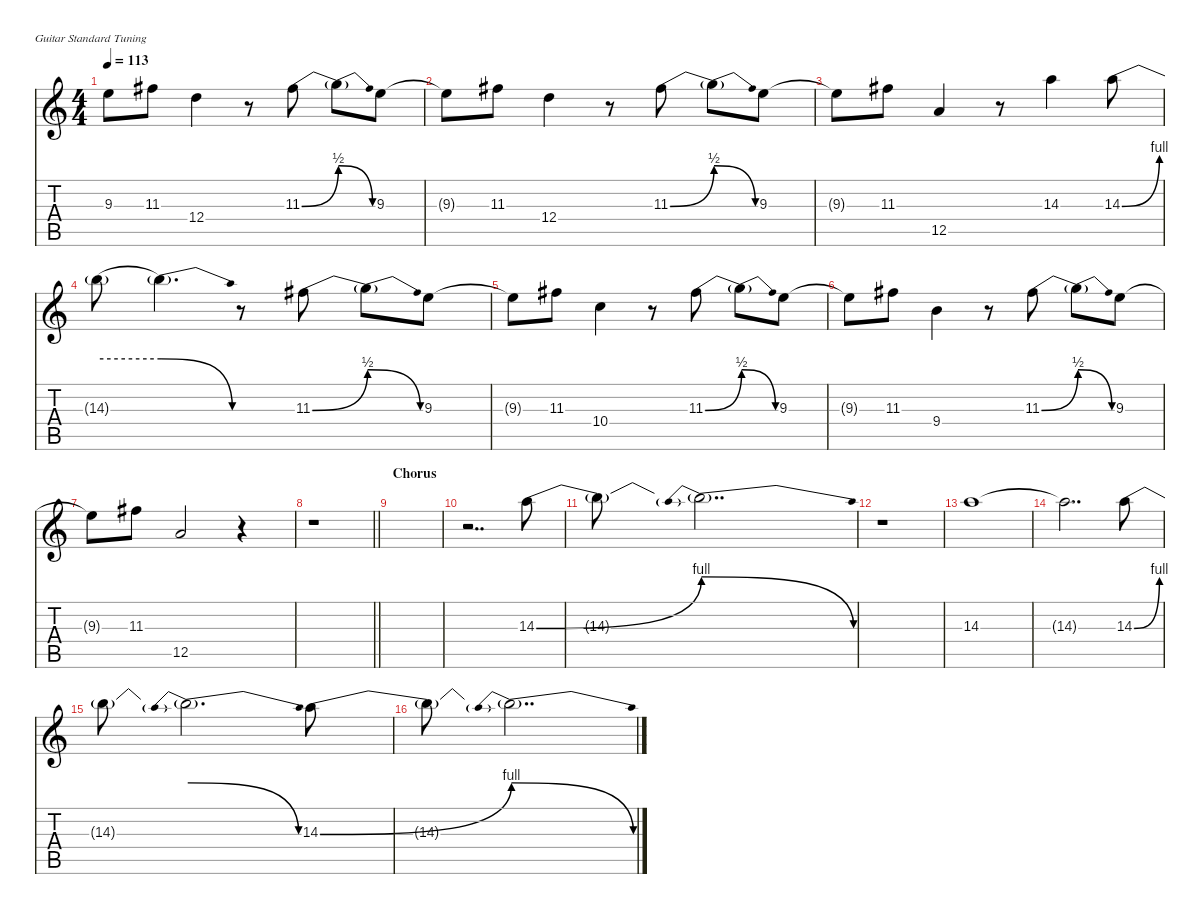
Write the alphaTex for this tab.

\defaultSystemsLayout 4
\hideDynamics
\bracketExtendMode nobrackets
\singleTrackTrackNamePolicy hidden
\multiTrackTrackNamePolicy hidden
\firstSystemTrackNameMode fullname
\firstSystemTrackNameOrientation horizontal
\otherSystemsTrackNameOrientation horizontal
\track ("Guitar (rythm clean)" "el.guit.") {instrument overdrivenguitar}
\staff {score tabs}
\tuning (E4 B3 G3 D3 A2 E2)
\ts (4 4)
\tempo 113
\clef g2
\ks c
9.3{t}.8{dy mf beam Down} 11.3{acc #}.8{beam Down} 12.4.4{beam Down} r.8{beam Down} 11.3{be (bend 0 0 16.2 2) acc #}.8{beam Down} 11.3{be (release 0 2 5.3999999999999995 0) t}.8{beam Down} 9.3.8{beam Down} |
9.3{t}.8{beam Down} 11.3{acc #}.8{beam Down} 12.4.4{beam Down} r.8{beam Down} 11.3{be (bend 0 0 16.2 2) acc #}.8{beam Down} 11.3{be (release 0 2 5.3999999999999995 0) t}.8{beam Down} 9.3.8{beam Down} |
9.3{t}.8{beam Down} 11.3{acc #}.8{beam Down} 12.5.4{beam Up} r.8{beam Up} 14.3.4{beam Down} 14.3{be (bend 0 0 15 4)}.8{beam Down} |
14.3{be (hold 0 4 60 4) t}.8{beam Down} 14.3{be (release 0 4 2.4 0) t}.4{d beam Down} r.8{beam Down} 11.3{be (bend 0 0 16.2 2) acc #}.8{beam Down} 11.3{be (release 0 2 5.3999999999999995 0) t}.8{beam Down} 9.3.8{beam Down} |
9.3{t}.8{beam Down} 11.3{acc #}.8{beam Down} 10.4.4{beam Down} r.8{beam Down} 11.3{be (bend 0 0 16.2 2) acc #}.8{beam Down} 11.3{be (release 0 2 5.3999999999999995 0) t}.8{beam Down} 9.3.8{beam Down} |
9.3{t}.8{beam Down} 11.3{acc #}.8{beam Down} 9.4.4{beam Down} r.8{beam Down} 11.3{be (bend 0 0 16.2 2) acc #}.8{beam Down} 11.3{be (release 0 2 5.3999999999999995 0) t}.8{beam Down} 9.3.8{beam Down} |
9.3{t}.8{beam Down} 11.3{acc #}.8{beam Down} 12.5.2{beam Up} r.4{beam Up} |
\barLineRight lightlight
r.1{beam Down} |
\section ("" "Chorus")
|
r.2{dd beam Down} 14.3{be (bend 0 0 15 4)}.8{beam Down} |
14.3{t}.8{beam Down} 14.3{be (prebendrelease 0 4 2.4 0) t}.2{dd beam Down} |
r.1{beam Down} |
14.3.1{beam Down} |
14.3{t}.2{dd beam Down} 14.3{be (bend 0 0 15 4)}.8{beam Down} |
14.3{t}.8{beam Down} 14.3{be (prebendrelease 0 4 1.7999999999999998 0) t}.2{d beam Down} 14.3{be (bend 0 0 15 4)}.8{beam Down} |
14.3{t}.8{beam Down} 14.3{be (prebendrelease 0 4 1.2 0) t}.2{dd beam Down}
